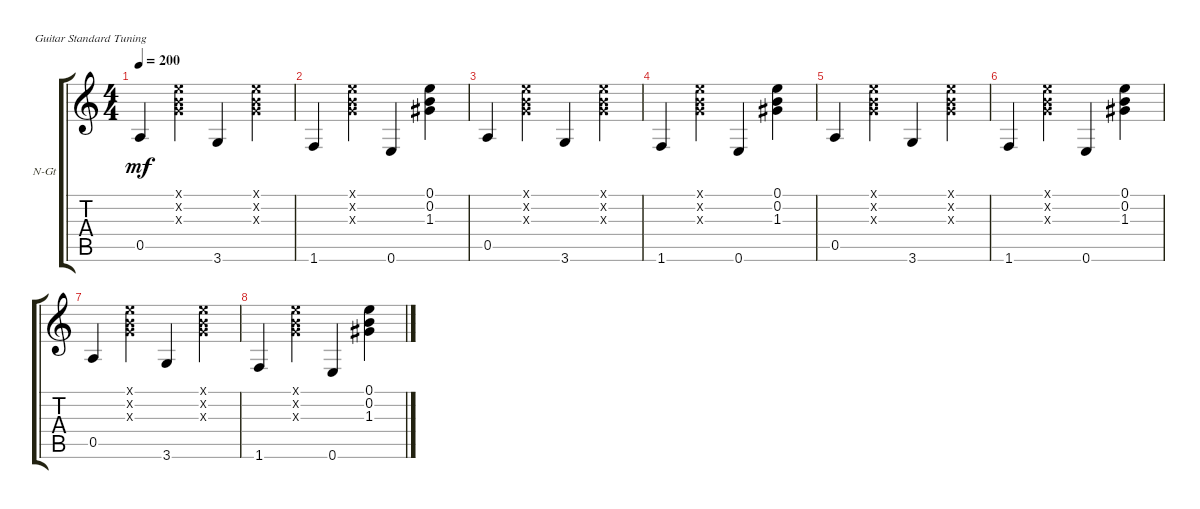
\defaultSystemsLayout 4
\bracketExtendMode groupsimilarinstruments
\firstSystemTrackNameOrientation horizontal
\otherSystemsTrackNameOrientation horizontal
\track ("Nylon Guitar" "N-Gt") {instrument acousticguitarnylon}
\staff {score tabs}
\tuning (E4 B3 G3 D3 A2 E2)
\ts (4 4)
\tempo 200
\clef g2
\ks c
0.5.4{dy mf instrument acousticguitarnylon} (0.1{x} 0.2{x} 0.3{x}).4 3.6.4 (0.3{x} 0.2{x} 0.1{x}).4 |
1.6.4 (0.3{x} 0.2{x} 0.1{x}).4 0.6.4 (1.3 0.2 0.1).4 |
0.5.4 (0.1{x} 0.2{x} 0.3{x}).4 3.6.4 (0.3{x} 0.2{x} 0.1{x}).4 |
1.6.4 (0.3{x} 0.2{x} 0.1{x}).4 0.6.4 (1.3 0.2 0.1).4 |
0.5.4 (0.1{x} 0.2{x} 0.3{x}).4 3.6.4 (0.3{x} 0.2{x} 0.1{x}).4 |
1.6.4 (0.3{x} 0.2{x} 0.1{x}).4 0.6.4 (1.3 0.2 0.1).4 |
0.5.4 (0.1{x} 0.2{x} 0.3{x}).4 3.6.4 (0.3{x} 0.2{x} 0.1{x}).4 |
1.6.4 (0.3{x} 0.2{x} 0.1{x}).4 0.6.4 (1.3 0.2 0.1).4
